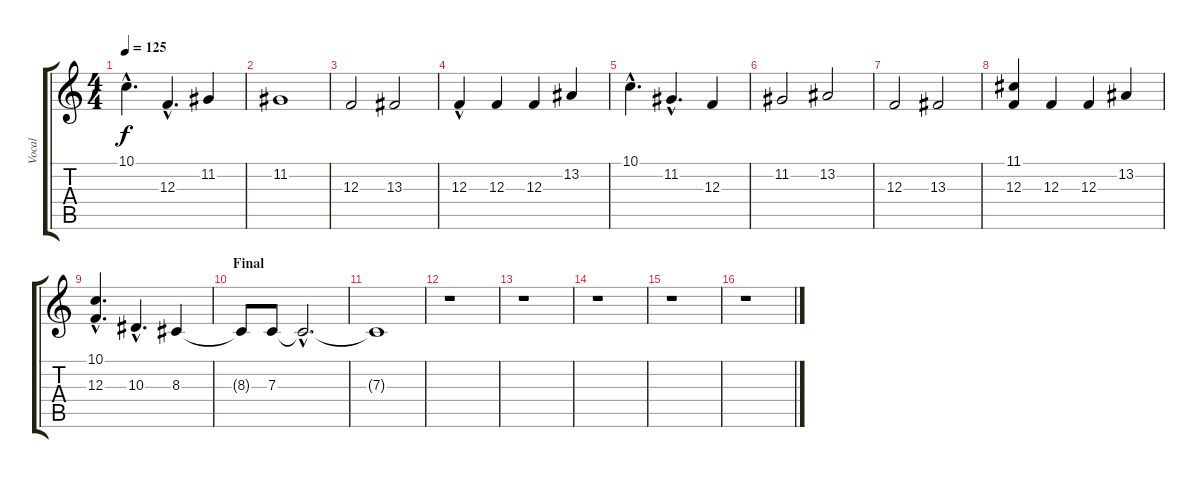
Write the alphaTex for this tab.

\track ("Vocal" "Vocal") {instrument lead2sawtooth}
\staff {score tabs}
\tuning (D4 A3 F3 C3 G2 D2) {hide}
\ts (4 4)
\tempo 125
\clef g2
\ks c
10.1{hac}.4{d dy f} 12.3{hac}.4{d} 11.2.4 |
11.2.1 |
12.3.2 13.3.2 |
12.3{hac}.4 12.3.4 12.3.4 13.2.4 |
10.1{hac}.4{d} 11.2{hac}.4{d} 12.3.4 |
11.2.2 13.2.2 |
12.3.2 13.3.2 |
(11.1 12.3).4 12.3.4 12.3.4 13.2.4 |
(10.1 12.3{hac}).4{d} 10.3{hac}.4{d} 8.3.4 |
\section ("" "Final")
8.3{t}.8 7.3.8 7.3{hac t}.2{d volume 4} |
7.3{t}.1 |
r.1 |
r.1 |
r.1 |
r.1 |
r.1
